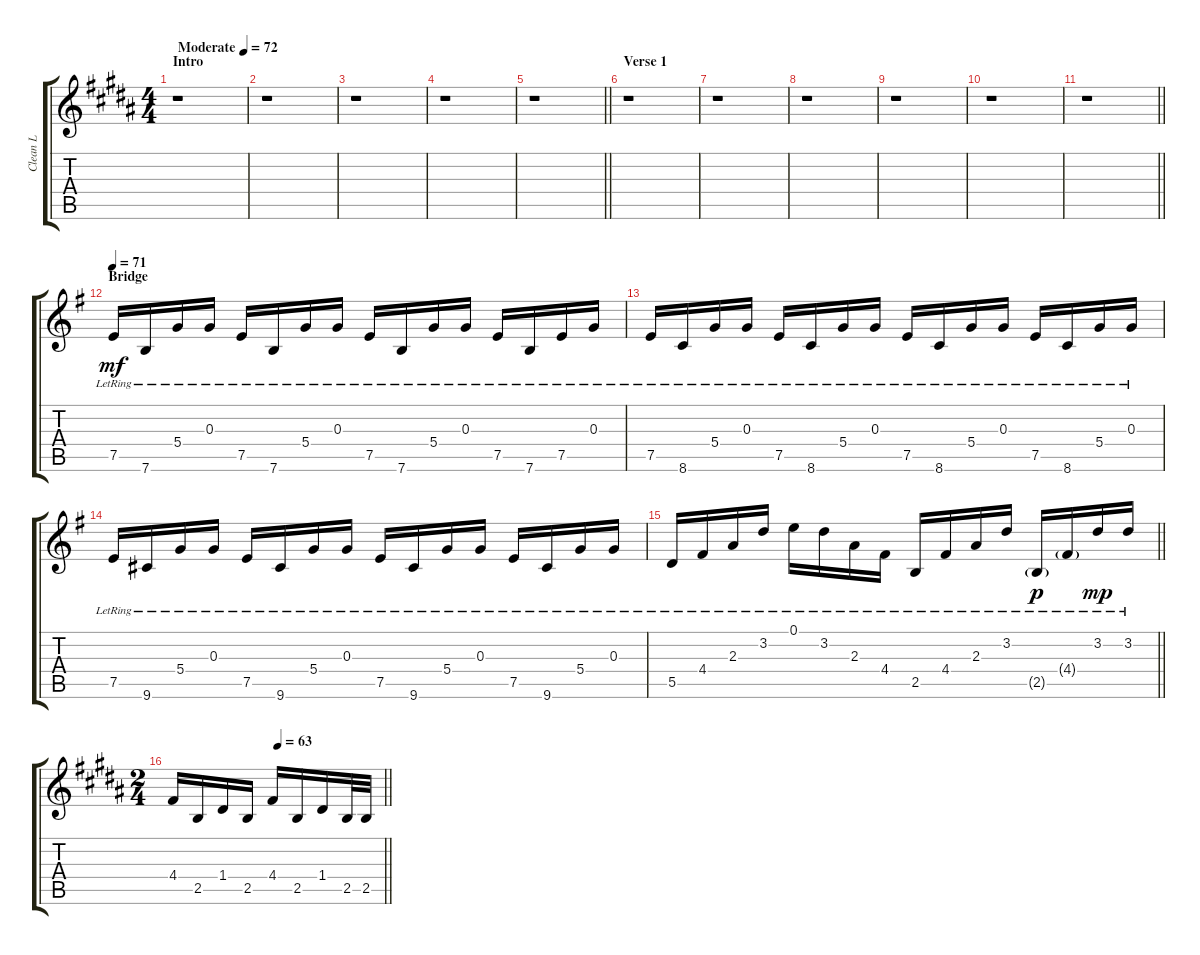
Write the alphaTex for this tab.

\track ("Clean L" "Clean L") {instrument acousticguitarsteel}
\staff {score tabs}
\tuning (E4 B3 G3 D3 A2 E2) {hide}
\ts (4 4)
\section ("" "Intro")
\tempo (72 "Moderate")
\clef g2
\ks b
r.1{dy mf instrument acousticguitarsteel} |
r.1 |
r.1 |
r.1 |
\barLineRight lightlight
r.1 |
\section ("" "Verse 1")
r.1 |
r.1 |
r.1 |
r.1 |
r.1 |
\barLineRight lightlight
r.1 |
\section ("" "Bridge")
\tempo 71
\ks g
7.5{lr}.16 7.6{lr}.16 5.4{lr}.16 0.3{lr}.16 7.5{lr}.16 7.6{lr}.16 5.4{lr}.16 0.3{lr}.16 7.5{lr}.16 7.6{lr}.16 5.4{lr}.16 0.3{lr}.16 7.5{lr}.16 7.6{lr}.16 7.5{lr}.16 0.3{lr}.16 |
7.5{lr}.16 8.6{lr}.16 5.4{lr}.16 0.3{lr}.16 7.5{lr}.16 8.6{lr}.16 5.4{lr}.16 0.3{lr}.16 7.5{lr}.16 8.6{lr}.16 5.4{lr}.16 0.3{lr}.16 7.5{lr}.16 8.6{lr}.16 5.4{lr}.16 0.3{lr}.16 |
7.5{lr}.16 9.6{lr}.16 5.4{lr}.16 0.3{lr}.16 7.5{lr}.16 9.6{lr}.16 5.4{lr}.16 0.3{lr}.16 7.5{lr}.16 9.6{lr}.16 5.4{lr}.16 0.3{lr}.16 7.5{lr}.16 9.6{lr}.16 5.4{lr}.16 0.3{lr}.16 |
\barLineRight lightlight
5.5{lr}.16 4.4{lr}.16 2.3{lr}.16 3.2{lr}.16 0.1{lr}.16 3.2{lr}.16 2.3{lr}.16 4.4{lr}.16 2.5{lr}.16 4.4{lr}.16 2.3{lr}.16 3.2{lr}.16 2.5{g lr}.16{dy p} 4.4{g lr}.16 3.2{lr}.16{dy mp} 3.2{lr}.16 |
\ts (2 4)
\tempo (63 0.5)
\barLineRight lightlight
\ks b
4.4.16 2.5.16 1.4.16 2.5.16 4.4.16 2.5.16 1.4.16 2.5.32 2.5.32
